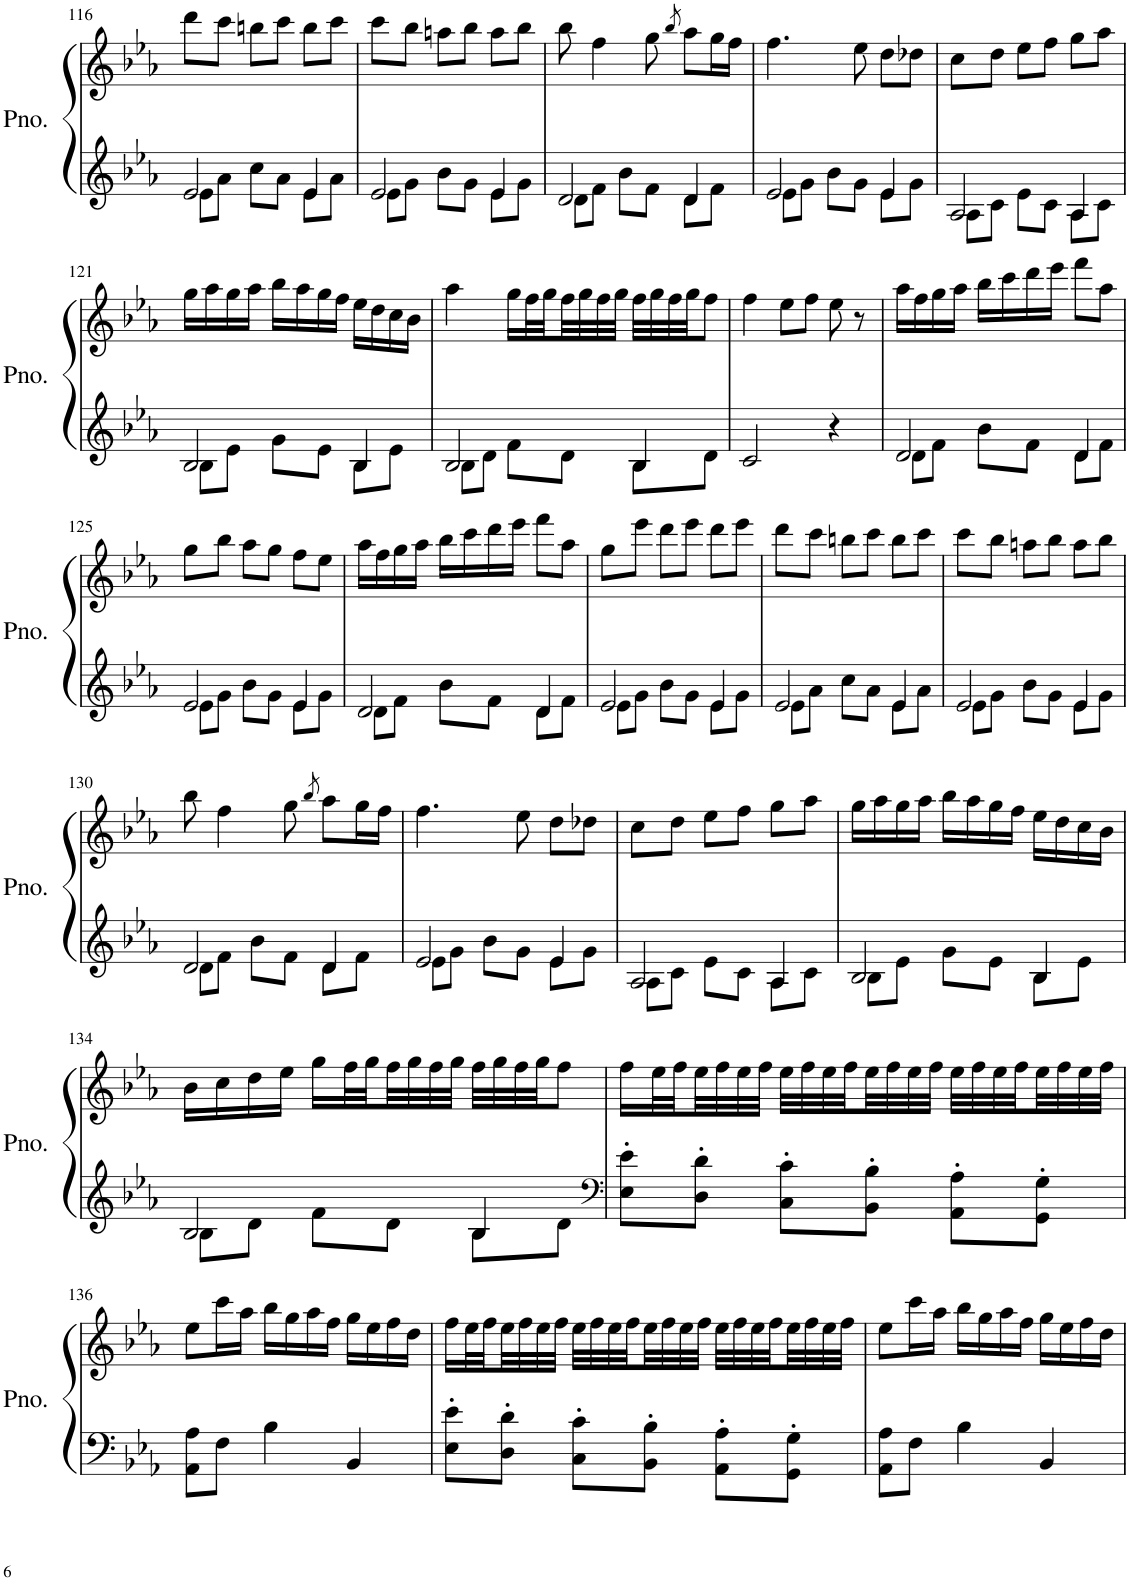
**kern	**kern
*part1	*part1
*staff2	*staff1
*I"Piano	*
*I'Pno.	*
!!LO:PB:g=z
*clefG2	*clefG2
*k[b-e-a-]	*k[b-e-a-]
*M3/4	*M3/4
=116	=116
*^	*
2e-/	8e-\L	8ddd\L
.	8a-\J	8ccc\J
.	8cc\L	8bbn\L
.	8a-\J	8ccc\J
4e-/	8e-\L	8bb\L
.	8a-\J	8ccc\J
=117	=117	=117
2e-/	8e-\L	8ccc\L
.	8g\J	8bb-\J
.	8b-\L	8aan\L
.	8g\J	8bb-\J
4e-/	8e-\L	8aa\L
.	8g\J	8bb-\J
=118	=118	=118
2d/	8d\L	8bb-\
.	8f\J	4ff\
.	8b-\L	.
.	8f\J	8gg\
.	.	8qbb-/
4d/	8d\L	8aa-\L
.	8f\J	16gg\L
.	.	16ff\JJ
=119	=119	=119
2e-/	8e-\L	4.ff\
.	8g\J	.
.	8b-\L	.
.	8g\J	8ee-\
4e-/	8e-\L	8dd\L
.	8g\J	8dd-X\J
=120	=120	=120
2A-/	8A-\L	8cc\L
.	8c\J	8dd\J
.	8e-\L	8ee-\L
.	8c\J	8ff\J
4A-/	8A-\L	8gg\L
.	8c\J	8aa-\J
!!LO:LB:g=z
=121	=121	=121
2B-/	8B-\L	16gg\LL
.	.	16aa-\
.	8e-\J	16gg\
.	.	16aa-\JJ
.	8g\L	16bb-\LL
.	.	16aa-\
.	8e-\J	16gg\
.	.	16ff\JJ
4B-/	8B-\L	16ee-\LL
.	.	16dd\
.	8e-\J	16cc\
.	.	16b-\JJ
=122	=122	=122
2B-/	8B-\L	4aa-\
.	8d\J	.
.	8f\L	16gg\LL
.	.	32ff\L
.	.	32gg\
.	8d\J	32ff\
.	.	32gg\
.	.	32ff\
.	.	32gg\JJJ
4B-/	8B-\L	32ff\LLL
.	.	32gg\
.	.	32ff\
.	.	32gg\JJ
.	8d\J	8ff\J
*v	*v	*
=123	=123
2c/	4ff\
.	8ee-\L
.	8ff\J
4r	8ee-\
.	8r
=124	=124
*^	*
2d/	8d\L	16aa-\LL
.	.	16ff\
.	8f\J	16gg\
.	.	16aa-\JJ
.	8b-\L	16bb-\LL
.	.	16ccc\
.	8f\J	16ddd\
.	.	16eee-\JJ
4d/	8d\L	8fff\L
.	8f\J	8aa-\J
!!LO:LB:g=z
=125	=125	=125
2e-/	8e-\L	8gg\L
.	8g\J	8bb-\J
.	8b-\L	8aa-\L
.	8g\J	8gg\J
4e-/	8e-\L	8ff\L
.	8g\J	8ee-\J
=126	=126	=126
2d/	8d\L	16aa-\LL
.	.	16ff\
.	8f\J	16gg\
.	.	16aa-\JJ
.	8b-\L	16bb-\LL
.	.	16ccc\
.	8f\J	16ddd\
.	.	16eee-\JJ
4d/	8d\L	8fff\L
.	8f\J	8aa-\J
=127	=127	=127
2e-/	8e-\L	8gg\L
.	8g\J	8eee-\J
.	8b-\L	8ddd\L
.	8g\J	8eee-\J
4e-/	8e-\L	8ddd\L
.	8g\J	8eee-\J
=128	=128	=128
2e-/	8e-\L	8ddd\L
.	8a-\J	8ccc\J
.	8cc\L	8bbn\L
.	8a-\J	8ccc\J
4e-/	8e-\L	8bb\L
.	8a-\J	8ccc\J
=129	=129	=129
2e-/	8e-\L	8ccc\L
.	8g\J	8bb-\J
.	8b-\L	8aan\L
.	8g\J	8bb-\J
4e-/	8e-\L	8aa\L
.	8g\J	8bb-\J
!!LO:LB:g=z
=130	=130	=130
2d/	8d\L	8bb-\
.	8f\J	4ff\
.	8b-\L	.
.	8f\J	8gg\
.	.	8qbb-/
4d/	8d\L	8aa-\L
.	8f\J	16gg\L
.	.	16ff\JJ
=131	=131	=131
2e-/	8e-\L	4.ff\
.	8g\J	.
.	8b-\L	.
.	8g\J	8ee-\
4e-/	8e-\L	8dd\L
.	8g\J	8dd-X\J
=132	=132	=132
2A-/	8A-\L	8cc\L
.	8c\J	8dd\J
.	8e-\L	8ee-\L
.	8c\J	8ff\J
4A-/	8A-\L	8gg\L
.	8c\J	8aa-\J
=133	=133	=133
2B-/	8B-\L	16gg\LL
.	.	16aa-\
.	8e-\J	16gg\
.	.	16aa-\JJ
.	8g\L	16bb-\LL
.	.	16aa-\
.	8e-\J	16gg\
.	.	16ff\JJ
4B-/	8B-\L	16ee-\LL
.	.	16dd\
.	8e-\J	16cc\
.	.	16b-\JJ
!!LO:LB:g=z
=134	=134	=134
2B-/	8B-\L	16b-\LL
.	.	16cc\
.	8d\J	16dd\
.	.	16ee-\JJ
.	8f\L	16gg\LL
.	.	32ff\L
.	.	32gg\
.	8d\J	32ff\
.	.	32gg\
.	.	32ff\
.	.	32gg\JJJ
4B-/	8B-\L	32ff\LLL
.	.	32gg\
.	.	32ff\
.	.	32gg\JJ
.	8d\J	8ff\J
*v	*v	*
=135	=135
*clefF4	*
8E-\' 8e-\'L	16ff\LL
.	32ee-\L
.	32ff\
8D\' 8d\'J	32ee-\
.	32ff\
.	32ee-\
.	32ff\JJJ
8C\' 8c\'L	32ee-\LLL
.	32ff\
.	32ee-\
.	32ff\
8BB-\' 8B-\'J	32ee-\
.	32ff\
.	32ee-\
.	32ff\JJJ
8AA-\' 8A-\'L	32ee-\LLL
.	32ff\
.	32ee-\
.	32ff\
8GG\' 8G\'J	32ee-\
.	32ff\
.	32ee-\
.	32ff\JJJ
!!LO:LB:g=z
=136	=136
8AA-\ 8A-\L	8ee-\L
8F\J	16ccc\L
.	16aa-\JJ
4B-\	16bb-\LL
.	16gg\
.	16aa-\
.	16ff\JJ
4BB-/	16gg\LL
.	16ee-\
.	16ff\
.	16dd\JJ
=137	=137
8E-\' 8e-\'L	16ff\LL
.	32ee-\L
.	32ff\
8D\' 8d\'J	32ee-\
.	32ff\
.	32ee-\
.	32ff\JJJ
8C\' 8c\'L	32ee-\LLL
.	32ff\
.	32ee-\
.	32ff\
8BB-\' 8B-\'J	32ee-\
.	32ff\
.	32ee-\
.	32ff\JJJ
8AA-\' 8A-\'L	32ee-\LLL
.	32ff\
.	32ee-\
.	32ff\
8GG\' 8G\'J	32ee-\
.	32ff\
.	32ee-\
.	32ff\JJJ
=138	=138
8AA-\ 8A-\L	8ee-\L
8F\J	16ccc\L
.	16aa-\JJ
4B-\	16bb-\LL
.	16gg\
.	16aa-\
.	16ff\JJ
4BB-/	16gg\LL
.	16ee-\
.	16ff\
.	16dd\JJ
=	=
*-	*-
